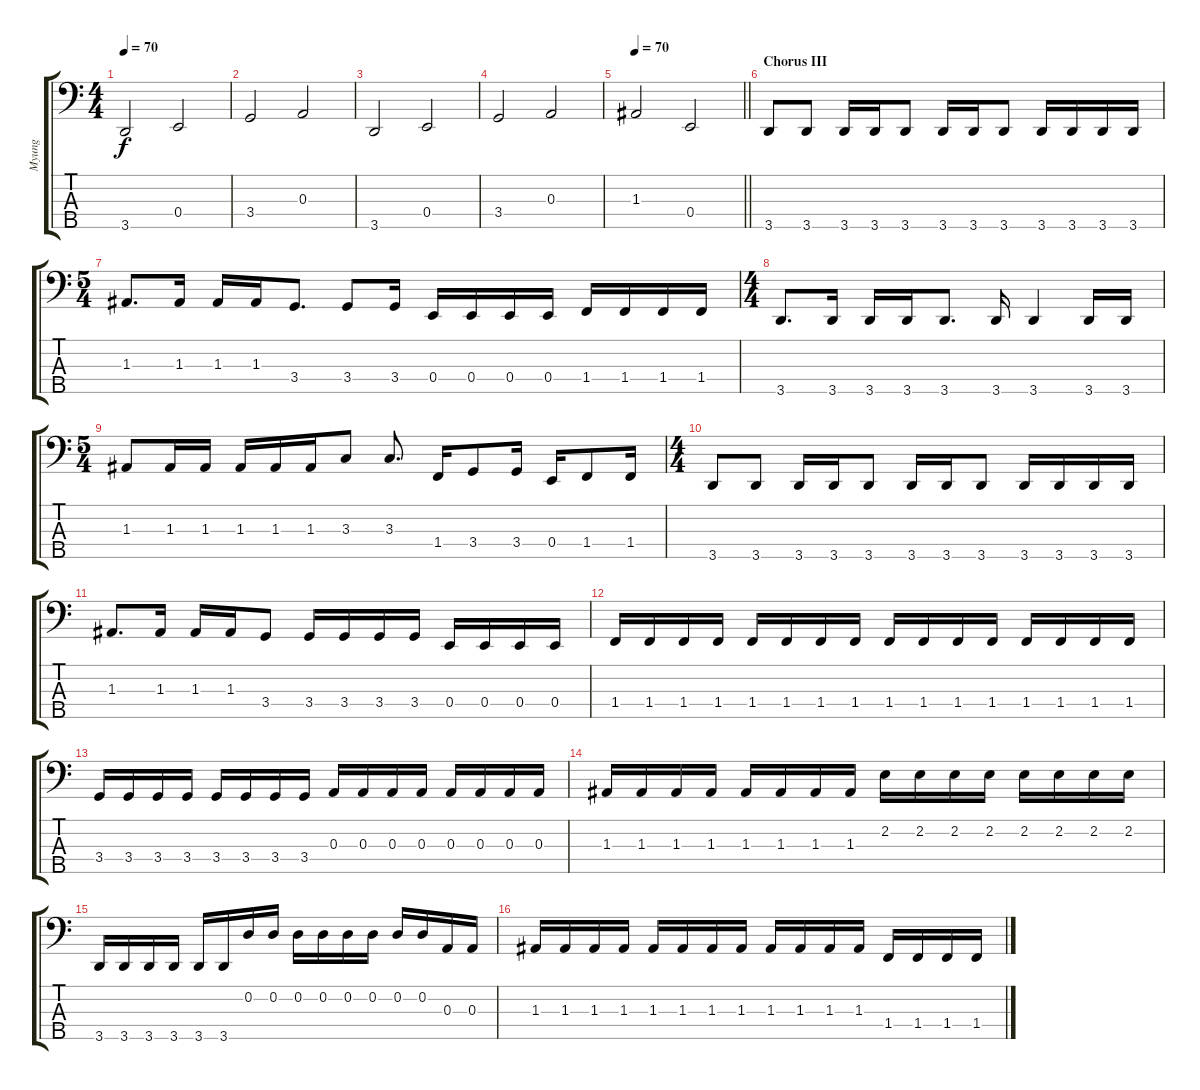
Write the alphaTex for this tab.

\track ("Myung" "Myung") {instrument electricbassfinger}
\staff {score tabs}
\tuning (G2 D2 A1 E1 B0) {hide}
\ts (4 4)
\tempo 70
\clef f4
\ks c
3.5.2{dy f} 0.4.2 |
3.4.2 0.3.2 |
3.5.2 0.4.2 |
3.4.2 0.3.2 |
\tempo 70
\barLineRight lightlight
1.3.2 0.4.2 |
\section ("" "Chorus III")
3.5.8 3.5.8 3.5.16 3.5.16 3.5.8 3.5.16 3.5.16 3.5.8 3.5.16 3.5.16 3.5.16 3.5.16 |
\ts (5 4)
1.3.8{d} 1.3.16 1.3.16 1.3.16 3.4.8{d} 3.4.8 3.4.16 0.4.16 0.4.16 0.4.16 0.4.16 1.4.16 1.4.16 1.4.16 1.4.16 |
\ts (4 4)
3.5.8{d} 3.5.16 3.5.16 3.5.16 3.5.8{d} 3.5.16 3.5.4 3.5.16 3.5.16 |
\ts (5 4)
1.3.8 1.3.16 1.3.16 1.3.16 1.3.16 1.3.16 3.3.8 3.3.8{d} 1.4.16 3.4.8 3.4.16 0.4.16 1.4.8 1.4.16 |
\ts (4 4)
3.5.8 3.5.8 3.5.16 3.5.16 3.5.8 3.5.16 3.5.16 3.5.8 3.5.16 3.5.16 3.5.16 3.5.16 |
1.3.8{d} 1.3.16 1.3.16 1.3.16 3.4.8 3.4.16 3.4.16 3.4.16 3.4.16 0.4.16 0.4.16 0.4.16 0.4.16 |
1.4.16 1.4.16 1.4.16 1.4.16 1.4.16 1.4.16 1.4.16 1.4.16 1.4.16 1.4.16 1.4.16 1.4.16 1.4.16 1.4.16 1.4.16 1.4.16 |
3.4.16 3.4.16 3.4.16 3.4.16 3.4.16 3.4.16 3.4.16 3.4.16 0.3.16 0.3.16 0.3.16 0.3.16 0.3.16 0.3.16 0.3.16 0.3.16 |
1.3.16 1.3.16 1.3.16 1.3.16 1.3.16 1.3.16 1.3.16 1.3.16 2.2.16 2.2.16 2.2.16 2.2.16 2.2.16 2.2.16 2.2.16 2.2.16 |
3.5.16 3.5.16 3.5.16 3.5.16 3.5.16 3.5.16 0.2.16 0.2.16 0.2.16 0.2.16 0.2.16 0.2.16 0.2.16 0.2.16 0.3.16 0.3.16 |
1.3.16 1.3.16 1.3.16 1.3.16 1.3.16 1.3.16 1.3.16 1.3.16 1.3.16 1.3.16 1.3.16 1.3.16 1.4.16 1.4.16 1.4.16 1.4.16
